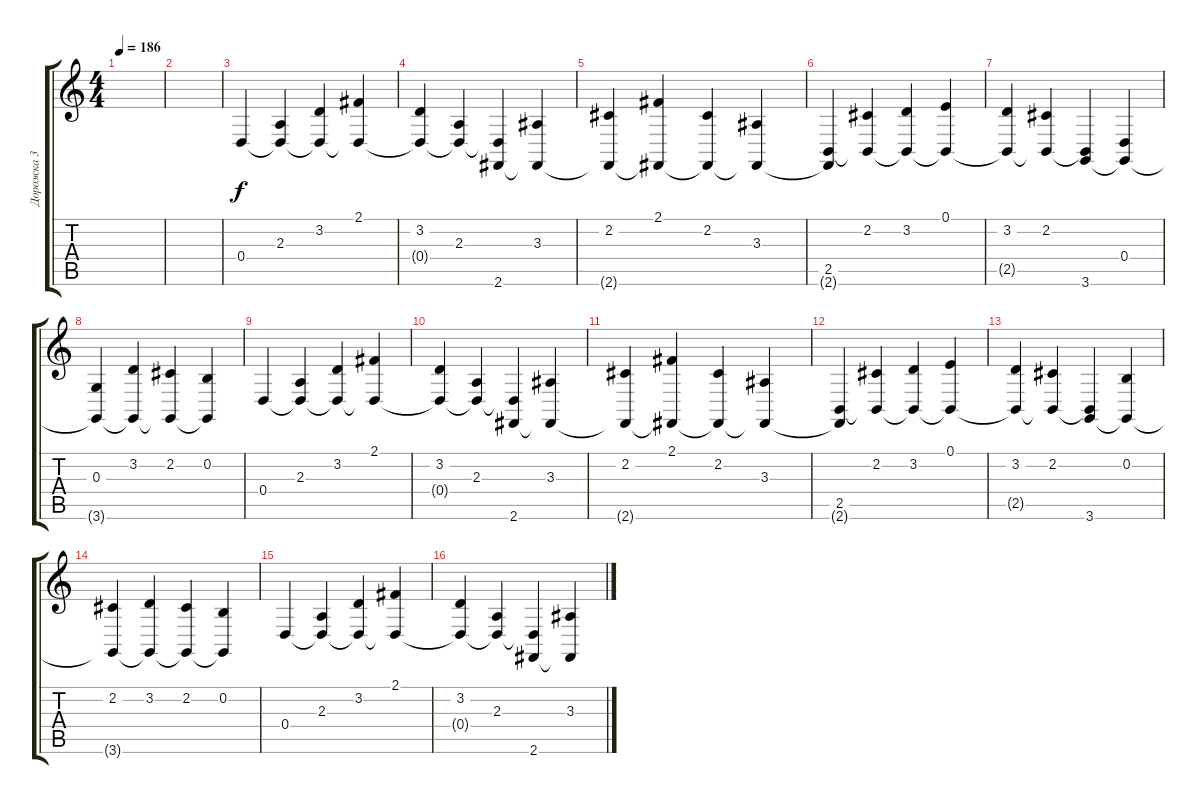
\track ("Дорожка 3" "Дорожка 3") {instrument electricgrandpiano}
\staff {score tabs}
\tuning (E4 B3 G3 D3 A2 E2) {hide}
\ts (4 4)
\tempo 186
\clef g2
\ks c
|
|
0.4.4 (2.3 0.4{t}).4 (3.2 0.4{t}).4 (2.1 0.4{t}).4 |
(3.2 0.4{t}).4 (2.3 0.4{t}).4 (0.4{t} 2.6).4 (3.3 2.6{t}).4 |
(2.2 2.6{t}).4 (2.1 2.6{t}).4 (2.2 2.6{t}).4 (3.3 2.6{t}).4 |
(2.5 2.6{t}).4 (2.2 2.5{t}).4 (3.2 2.5{t}).4 (0.1 2.5{t}).4 |
(3.2 2.5{t}).4 (2.2 2.5{t}).4 (2.5{t} 3.6).4 (0.4 3.6{t}).4 |
(0.3 3.6{t}).4 (3.2 3.6{t}).4 (2.2 3.6{t}).4 (0.2 3.6{t}).4 |
0.4.4 (2.3 0.4{t}).4 (3.2 0.4{t}).4 (2.1 0.4{t}).4 |
(3.2 0.4{t}).4 (2.3 0.4{t}).4 (0.4{t} 2.6).4 (3.3 2.6{t}).4 |
(2.2 2.6{t}).4 (2.1 2.6{t}).4 (2.2 2.6{t}).4 (3.3 2.6{t}).4 |
(2.5 2.6{t}).4 (2.2 2.5{t}).4 (3.2 2.5{t}).4 (0.1 2.5{t}).4 |
(3.2 2.5{t}).4 (2.2 2.5{t}).4 (2.5{t} 3.6).4 (0.2 3.6{t}).4 |
(2.2 3.6{t}).4 (3.2 3.6{t}).4 (2.2 3.6{t}).4 (0.2 3.6{t}).4 |
0.4.4 (2.3 0.4{t}).4 (3.2 0.4{t}).4 (2.1 0.4{t}).4 |
(3.2 0.4{t}).4 (2.3 0.4{t}).4 (0.4{t} 2.6).4 (3.3 2.6{t}).4
